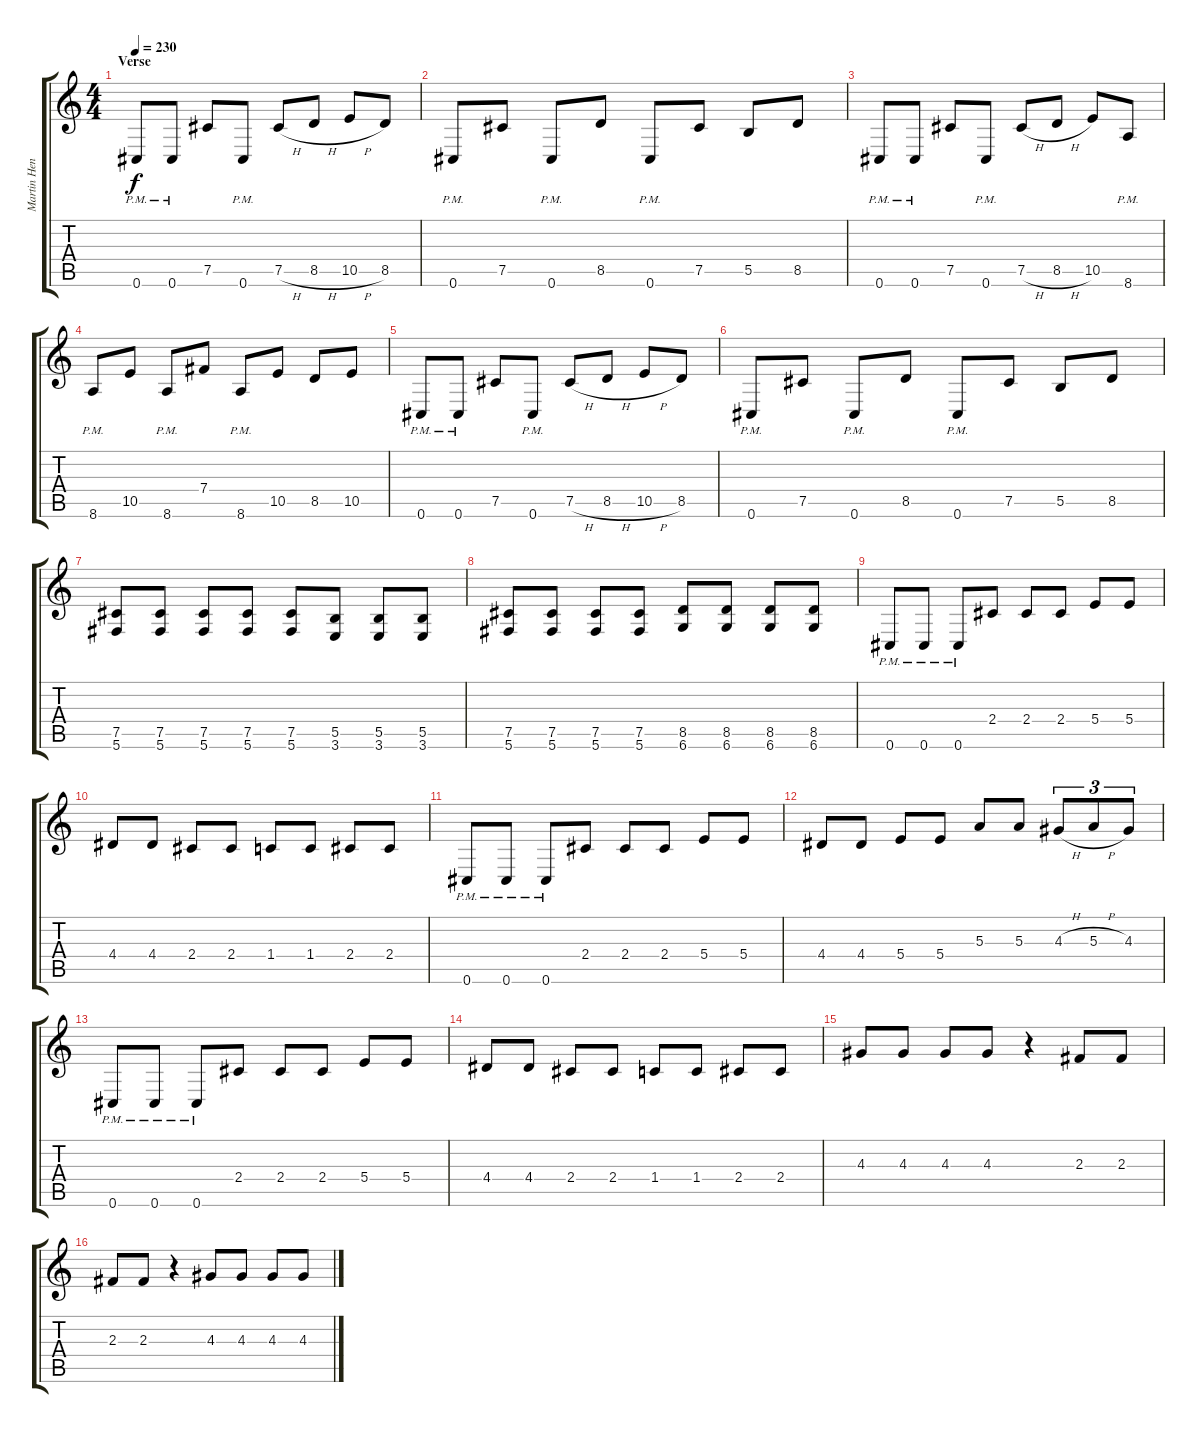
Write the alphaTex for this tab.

\track ("Martin Henriksson" "Martin Hen") {instrument distortionguitar}
\staff {score tabs}
\tuning (Db4 Ab3 E3 B2 Gb2 Db2) {hide}
\ts (4 4)
\section ("" "Verse")
\tempo 230
\clef g2
\ks c
0.6{pm}.8{dy f} 0.6{pm}.8 7.5.8 0.6{pm}.8 7.5{h}.8 8.5{h}.8 10.5{h}.8 8.5.8 |
0.6{pm}.8 7.5.8 0.6{pm}.8 8.5.8 0.6{pm}.8 7.5.8 5.5.8 8.5.8 |
0.6{pm}.8 0.6{pm}.8 7.5.8 0.6{pm}.8 7.5{h}.8 8.5{h}.8 10.5.8 8.6{pm}.8 |
8.6{pm}.8 10.5.8 8.6{pm}.8 7.4.8 8.6{pm}.8 10.5.8 8.5.8 10.5.8 |
0.6{pm}.8 0.6{pm}.8 7.5.8 0.6{pm}.8 7.5{h}.8 8.5{h}.8 10.5{h}.8 8.5.8 |
0.6{pm}.8 7.5.8 0.6{pm}.8 8.5.8 0.6{pm}.8 7.5.8 5.5.8 8.5.8 |
(7.5 5.6).8 (7.5 5.6).8 (7.5 5.6).8 (7.5 5.6).8 (7.5 5.6).8 (5.5 3.6).8 (5.5 3.6).8 (5.5 3.6).8 |
(7.5 5.6).8 (7.5 5.6).8 (7.5 5.6).8 (7.5 5.6).8 (8.5 6.6).8 (8.5 6.6).8 (8.5 6.6).8 (8.5 6.6).8 |
0.6{pm}.8 0.6{pm}.8 0.6{pm}.8 2.4.8 2.4.8 2.4.8 5.4.8 5.4.8 |
4.4.8 4.4.8 2.4.8 2.4.8 1.4.8 1.4.8 2.4.8 2.4.8 |
0.6{pm}.8 0.6{pm}.8 0.6{pm}.8 2.4.8 2.4.8 2.4.8 5.4.8 5.4.8 |
4.4.8 4.4.8 5.4.8 5.4.8 5.3.8 5.3.8 4.3{h}.8{tu (3 2)} 5.3{h}.8{tu (3 2)} 4.3.8{tu (3 2)} |
0.6{pm}.8 0.6{pm}.8 0.6{pm}.8 2.4.8 2.4.8 2.4.8 5.4.8 5.4.8 |
4.4.8 4.4.8 2.4.8 2.4.8 1.4.8 1.4.8 2.4.8 2.4.8 |
4.3.8 4.3.8 4.3.8 4.3.8 r.4 2.3.8 2.3.8 |
2.3.8 2.3.8 r.4 4.3.8 4.3.8 4.3.8 4.3.8
